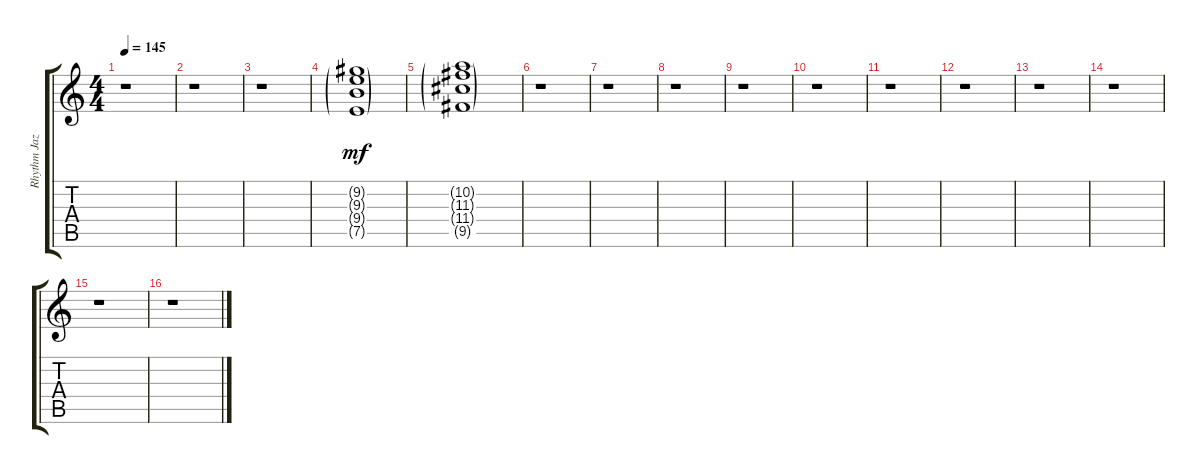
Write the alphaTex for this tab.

\track ("Rhythm Jazz" "Rhythm Jaz") {instrument electricguitarjazz}
\staff {score tabs}
\tuning (E4 B3 G3 D3 A2 E2) {hide}
\ts (4 4)
\tempo 145
\clef g2
\ks c
r.1{dy f} |
r.1 |
r.1 |
(9.2{g} 9.3{g} 9.4{g} 7.5{g}).1{dy mf} |
(10.2{g} 11.3{g} 11.4{g} 9.5{g}).1 |
r.1 |
r.1 |
r.1 |
r.1 |
r.1 |
r.1 |
r.1 |
r.1 |
r.1 |
r.1 |
r.1
